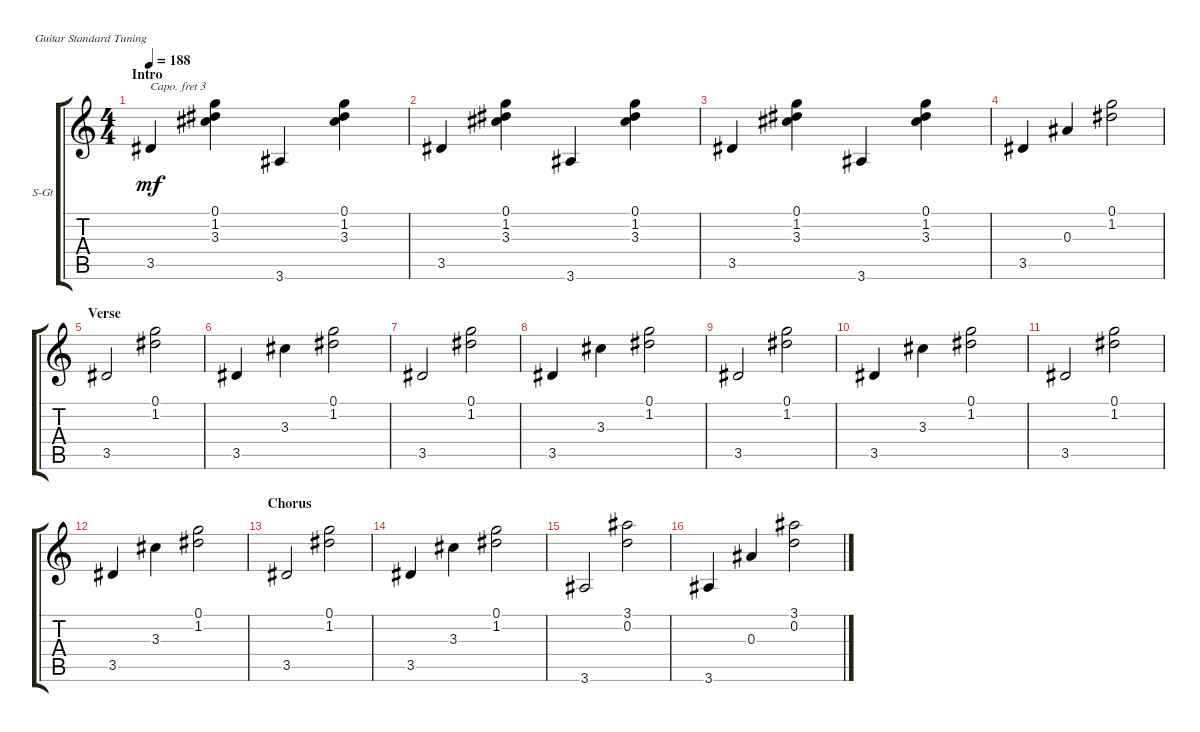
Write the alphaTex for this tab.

\defaultSystemsLayout 4
\bracketExtendMode groupsimilarinstruments
\firstSystemTrackNameOrientation horizontal
\otherSystemsTrackNameOrientation horizontal
\track ("Steel Guitar" "S-Gt") {instrument acousticguitarsteel}
\staff {score tabs}
\capo 3
\tuning (E4 B3 G3 D3 A2 E2)
\ts (4 4)
\section ("" "Intro")
\tempo 188
\clef g2
\ks c
3.5.4{dy mf instrument acousticguitarsteel} (3.3 1.2 0.1).4 3.6.4 (3.3 1.2 0.1).4 |
3.5.4 (3.3 1.2 0.1).4 3.6.4 (3.3 1.2 0.1).4 |
3.5.4 (3.3 1.2 0.1).4 3.6.4 (3.3 1.2 0.1).4 |
3.5.4 0.3.4 (1.2 0.1).2 |
\section ("" "Verse")
3.5.2 (0.1 1.2).2 |
3.5.4 3.3.4 (1.2 0.1).2 |
3.5.2 (0.1 1.2).2 |
3.5.4 3.3.4 (1.2 0.1).2 |
3.5.2 (0.1 1.2).2 |
3.5.4 3.3.4 (1.2 0.1).2 |
3.5.2 (0.1 1.2).2 |
3.5.4 3.3.4 (1.2 0.1).2 |
\section ("" "Chorus")
3.5.2 (0.1 1.2).2 |
3.5.4 3.3.4 (1.2 0.1).2 |
3.6.2 (3.1 0.2).2 |
3.6.4 0.3.4 (0.2 3.1).2
